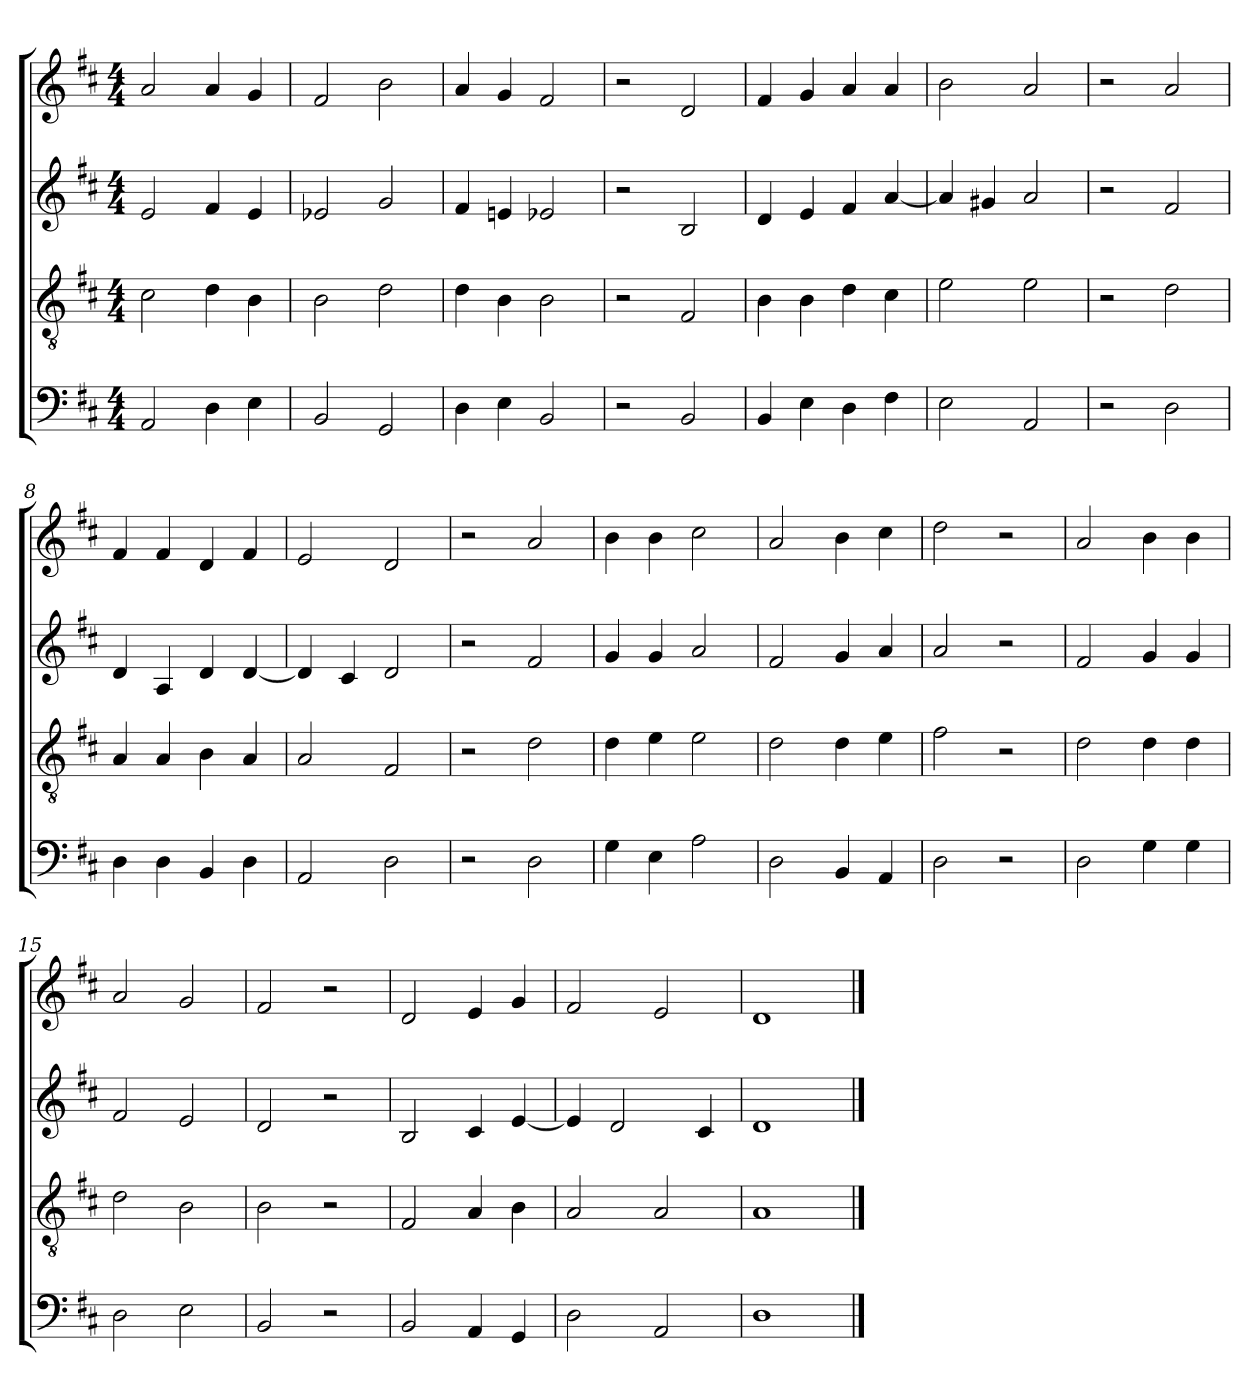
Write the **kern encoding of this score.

**kern	**kern	**kern	**kern
*part4	*part3	*part2	*part1
*staff4	*staff3	*staff2	*staff1
*clefF4	*clefGv2	*clefG2	*clefG2
*k[f#c#]	*k[f#c#]	*k[f#c#]	*k[f#c#]
*M4/4	*M4/4	*M4/4	*M4/4
=1	=1	=1	=1
2AA	2c#	2e	2a
4D	4d	4f#	4a
4E	4B	4e	4g
=2	=2	=2	=2
2BB	2B	2e-X	2f#
2GG	2d	2g	2b
=3	=3	=3	=3
4D	4d	4f#	4a
4E	4B	4en	4g
2BB	2B	2e-X	2f#
=4	=4	=4	=4
2r	2r	2r	2r
2BB	2F#	2B	2d
=5	=5	=5	=5
4BB	4B	4d	4f#
4E	4B	4e	4g
4D	4d	4f#	4a
4F#	4c#	[4a	4a
=6	=6	=6	=6
2E	2e	4a]	2b
.	.	4g#X	.
2AA	2e	2a	2a
=7	=7	=7	=7
2r	2r	2r	2r
2D	2d	2f#	2a
=8	=8	=8	=8
4D	4A	4d	4f#
4D	4A	4A	4f#
4BB	4B	4d	4d
4D	4A	[4d	4f#
=9	=9	=9	=9
2AA	2A	4d]	2e
.	.	4c#	.
2D	2F#	2d	2d
=10	=10	=10	=10
2r	2r	2r	2r
2D	2d	2f#	2a
=11	=11	=11	=11
4G	4d	4g	4b
4E	4e	4g	4b
2A	2e	2a	2cc#
=12	=12	=12	=12
2D	2d	2f#	2a
4BB	4d	4g	4b
4AA	4e	4a	4cc#
=13	=13	=13	=13
2D	2f#	2a	2dd
2r	2r	2r	2r
=14	=14	=14	=14
2D	2d	2f#	2a
4G	4d	4g	4b
4G	4d	4g	4b
=15	=15	=15	=15
2D	2d	2f#	2a
2E	2B	2e	2g
=16	=16	=16	=16
2BB	2B	2d	2f#
2r	2r	2r	2r
=17	=17	=17	=17
2BB	2F#	2B	2d
4AA	4A	4c#	4e
4GG	4B	[4e	4g
=18	=18	=18	=18
2D	2A	4e]	2f#
.	.	2d	.
2AA	2A	.	2e
.	.	4c#	.
=19	=19	=19	=19
1D	1A	1d	1d
==	==	==	==
*-	*-	*-	*-
